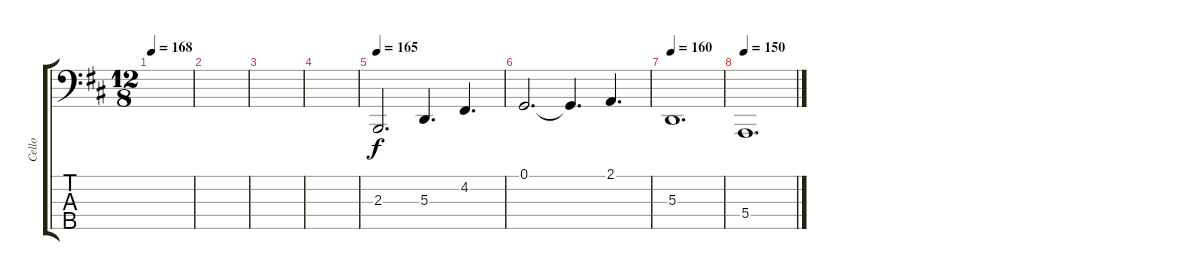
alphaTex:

\track ("Cello" "Cello") {instrument cello bank 255}
\staff {score tabs}
\tuning (G2 D2 A1 E1 B0) {hide}
\ts (12 8)
\tempo 168
\clef f4
\ks d
|
|
|
|
\tempo 165
2.3.2{d} 5.3.4{d} 4.2.4{d} |
0.1.2{d} 0.1{t}.4{d} 2.1.4{d} |
\tempo 160
5.3.1{d} |
\tempo 150
5.4.1{d}
